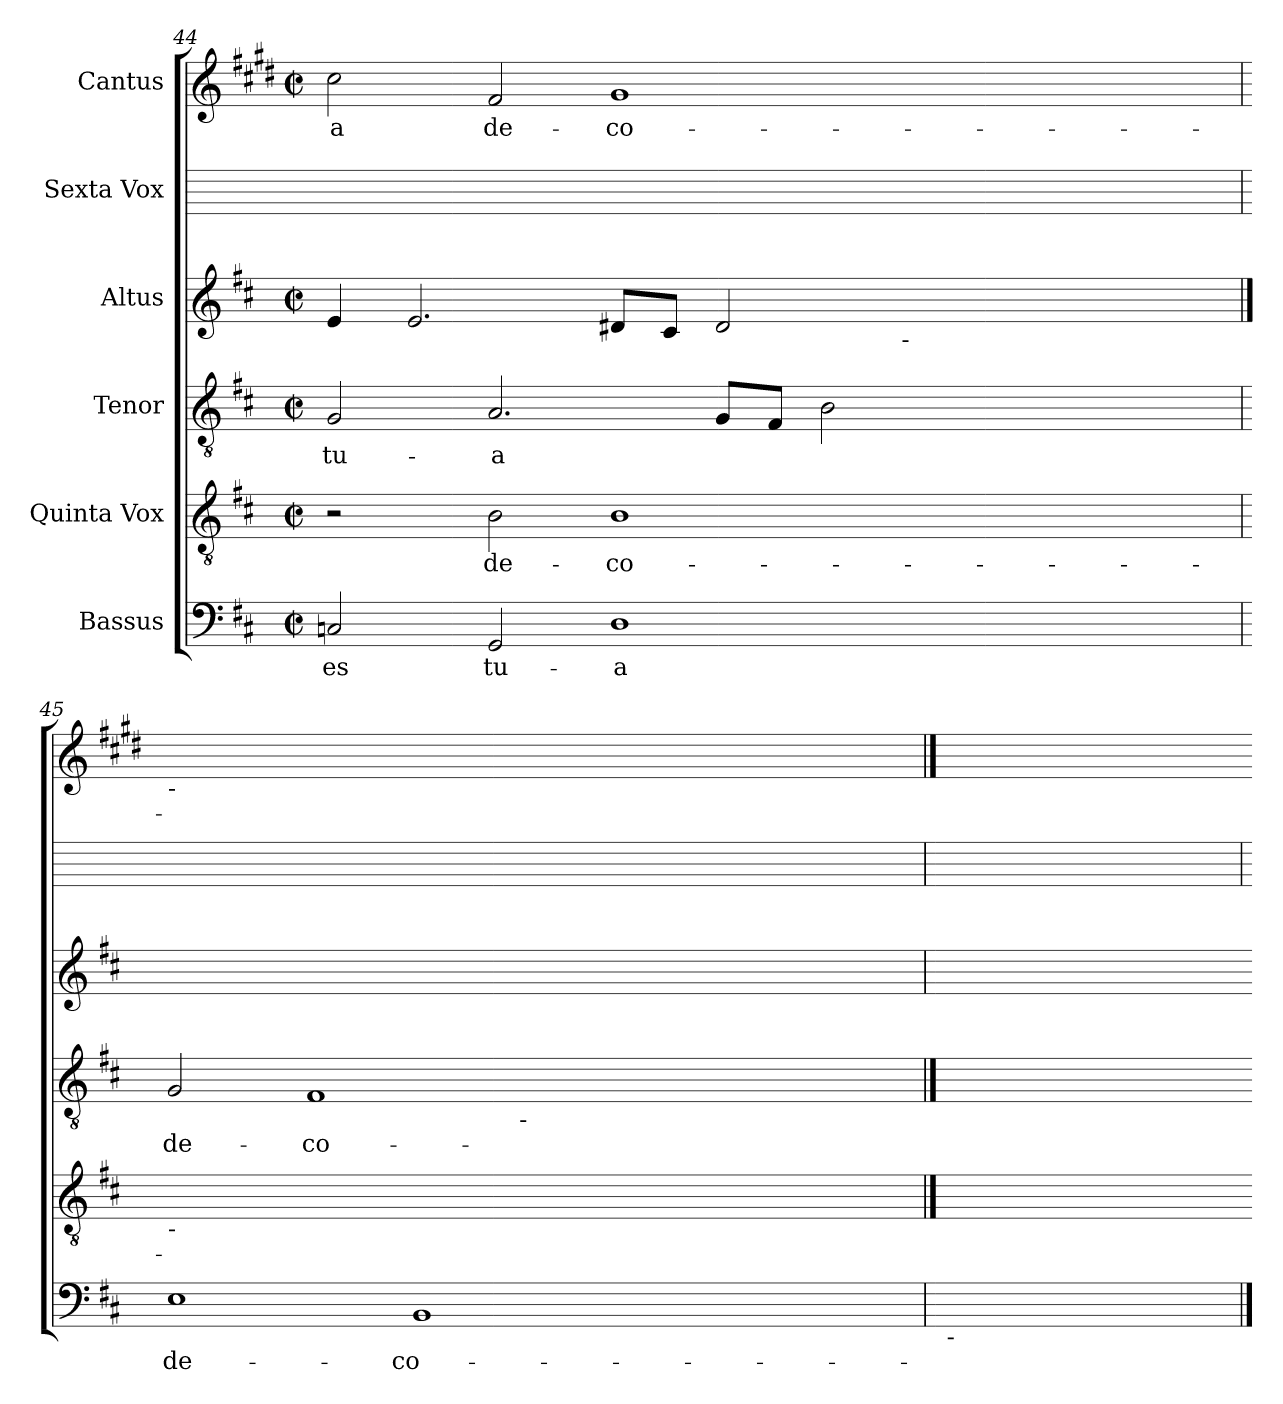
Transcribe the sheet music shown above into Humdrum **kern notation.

**kern	**text	**kern	**text	**kern	**text	**kern	**text	**kern	**kern	**text
*part6	*part6	*part5	*part5	*part4	*part4	*part3	*part3	*part2	*part1	*part1
*staff6	*staff6	*staff5	*staff5	*staff4	*staff4	*staff3	*staff3	*staff2	*staff1	*staff1
*I"Bassus	*	*I"Quinta Vox	*	*I"Tenor	*	*I"Altus	*	*I"Sexta Vox	*I"Cantus	*
*clefF4	*	*clefGv2	*	*clefGv2	*	*clefG2	*	*	*clefG2	*
*	*	*	*	*	*	*	*	*	*ITrd1c2	*
*k[f#c#]	*	*k[f#c#]	*	*k[f#c#]	*	*k[f#c#]	*	*	*k[f#c#]	*
*D:	*	*D:	*	*D:	*	*D:	*	*	*D:	*
*M4/2	*	*M4/2	*	*M4/2	*	*M4/2	*	*	*M4/2	*
*met(c|)	*	*met(c|)	*	*met(c|)	*	*met(c|)	*	*	*met(c|)	*
=44A	=44A	=44A	=44A	=44A	=44A	=44A	=44A	=44A	=44A	=44A
!	!LO:LY:b	!	!	!	!LO:LY:b	!	!	!	!	!LO:LY:b
2Cn	-es	2r	.	2G	tu-	4e	.	4ryy	2b	-a
.	.	.	.	.	.	2.e	.	2%7ryy	.	.
!	!LO:LY:b	!	!LO:LY:b	!	!LO:LY:b	!	!	!	!	!LO:LY:b
2GG	tu-	2B	de-	2.A	-a	.	.	.	2e	de-
!	!LO:LY:b	!	!LO:LY:b	!	!	!	!	!	!	!LO:LY:b
1D	-a	1B	-co-	.	.	8d#L	.	.	1f#	-co-
.	.	.	.	.	.	8c#J	.	.	.	.
.	.	.	.	8GL	.	2d#	.	.	.	.
.	.	.	.	8F#J	.	.	.	.	.	.
.	.	.	.	2B	.	.	.	.	.	.
!	!	!	!	!	!	!LO:TX:b:t=-	!	!	!	!
!	!	!	!	!	!	!	!LO:LY:b	!	!	!
.	.	.	.	.	.	0eyy	-ra.	.	.	.
1..ryy	.	1..ryy	.	1..ryy	.	.	.	.	1..ryy	.
=45A	=45A	=45A	=45A	=45A	=45A	==45A	=45A	=45A	=45A	=45A
!	!	!	!	!	!	!	!	!	!LO:TX:b:t=-	!
!	!	!LO:TX:b:t=-	!	!	!	!	!	!	!	!
!	!LO:LY:b	!	!LO:LY:b	!	!LO:LY:b	!	!	!	!	!LO:LY:b
1E	de-	0Byy	-ra.	2G	de-	0ryy	.	4ryy	0g#Xyy	-ra.
.	.	.	.	.	.	.	.	0ryy	.	.
!	!	!	!	!	!LO:LY:b	!	!	!	!	!
.	.	.	.	1F#	-co-	.	.	.	.	.
!	!LO:LY:b	!	!	!	!	!	!	!	!	!
1BB	-co-	.	.	.	.	.	.	.	.	.
!	!	!	!	!LO:TX:b:t=-	!	!	!	!	!	!
!	!	!	!	!	!LO:LY:b	!	!	!	!	!
.	.	.	.	0Eyy	-ra.	.	.	.	.	.
1.ryy	.	1.ryy	.	.	.	1.ryy	.	.	1.ryy	.
.	.	.	.	.	.	.	.	1ryy	.	.
.	.	.	.	.	.	.	.	4ryy	.	.
=	==	==	==	==	==	=	==	=	==	==
!LO:TX:b:t=-	!	!	!	!	!	!	!	!	!	!
!	!LO:LY:b	!	!	!	!	!	!	!	!	!
0Eyy	-ra.	0ryy	.	0ryy	.	0ryy	.	4ryy	0ryy	.
.	.	.	.	.	.	.	.	1..ryy	.	.
==	=	=	=	=	=	=	=	=	=	=
*-	*-	*-	*-	*-	*-	*-	*-	*-	*-	*-
